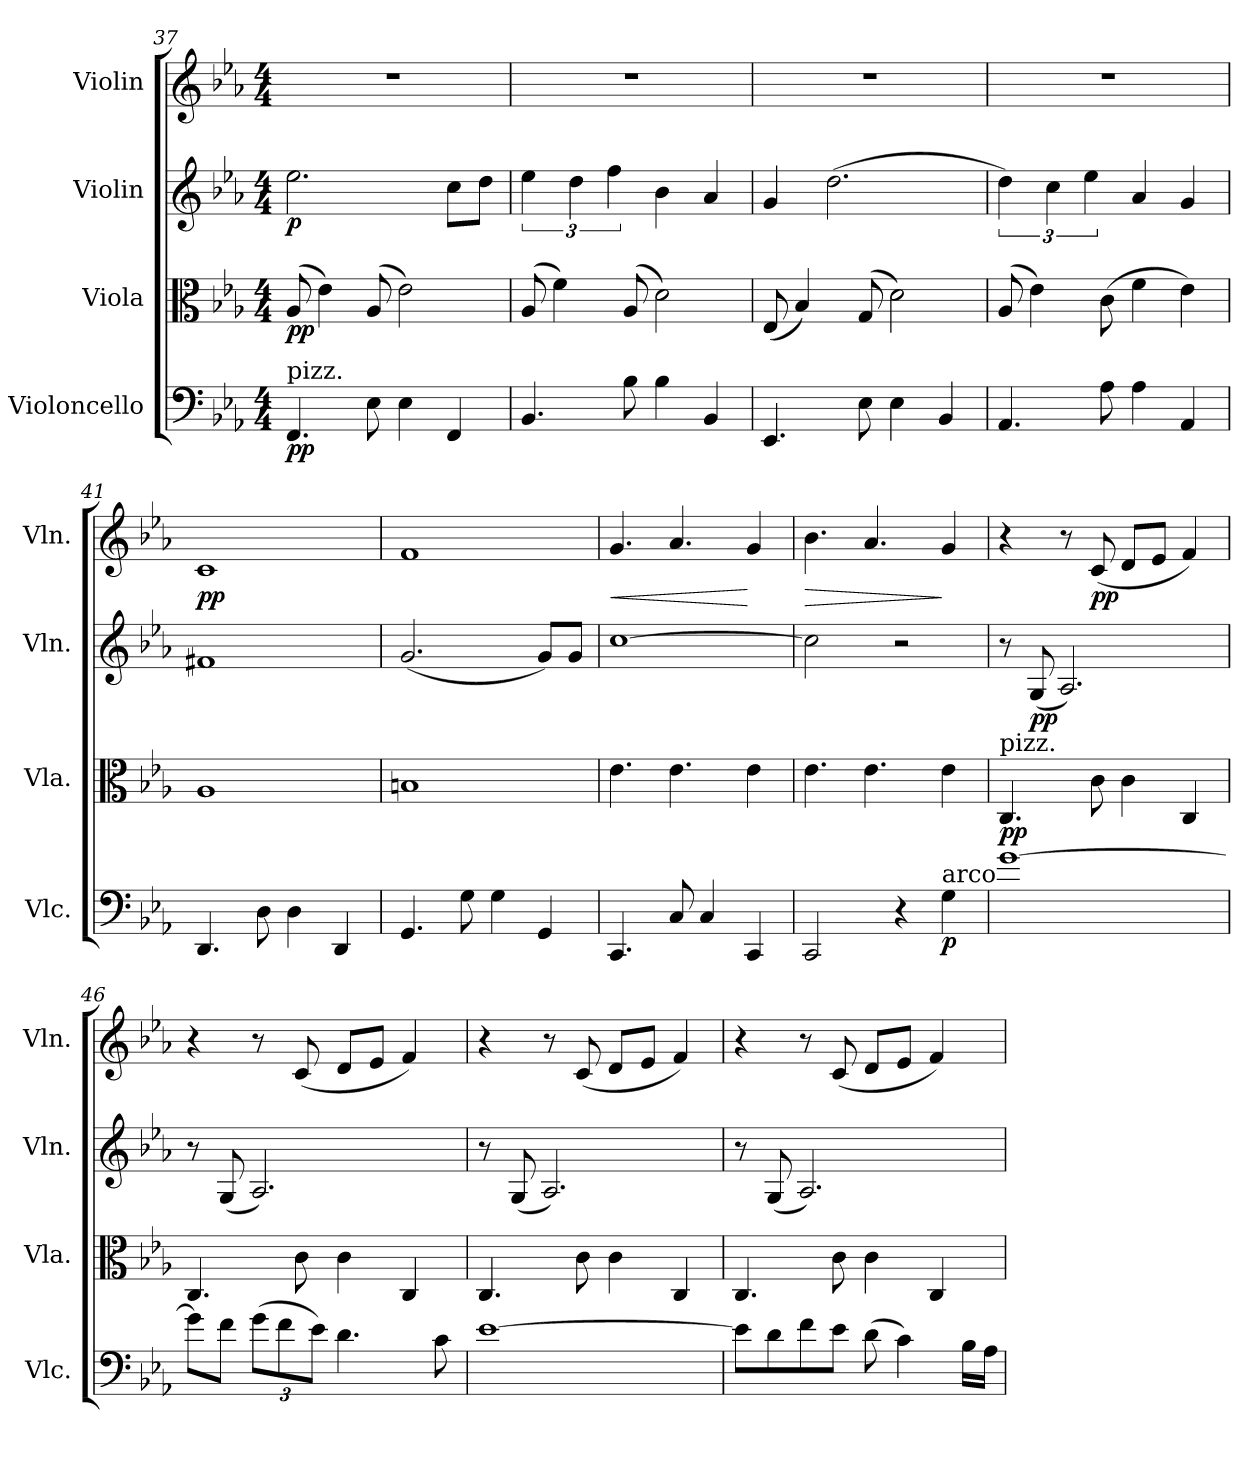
**kern	**dynam	**kern	**dynam	**kern	**dynam	**kern	**dynam
*part4	*part4	*part3	*part3	*part2	*part2	*part1	*part1
*staff4	*staff4	*staff3	*staff3	*staff2	*staff2	*staff1	*staff1
*I"Violoncello	*	*I"Viola	*	*I"Violin	*	*I"Violin	*
*I'Vlc.	*	*I'Vla.	*	*I'Vln.	*	*I'Vln.	*
*clefF4	*	*clefC3	*	*clefG2	*	*clefG2	*
*k[b-e-a-]	*	*k[b-e-a-]	*	*k[b-e-a-]	*	*k[b-e-a-]	*
*E-:	*	*E-:	*	*E-:	*	*E-:	*
*M4/4	*	*M4/4	*	*M4/4	*	*M4/4	*
=37	=37	=37	=37	=37	=37	=37	=37
!LO:TX:a:t=pizz.	!	!	!	!	!	!	!
!	!LO:DY:b	!	!LO:DY:b	!	!LO:DY:b	!	!
4.FF/	pp	(8A-/	pp	2.ee-\	p	1r	.
.	.	4e-\)	.	.	.	.	.
8E-\	.	(8A-/	.	.	.	.	.
4E-\	.	2e-\)	.	.	.	.	.
4FF/	.	.	.	8cc\L	.	.	.
.	.	.	.	8dd\J	.	.	.
=38	=38	=38	=38	=38	=38	=38	=38
4.BB-/	.	(8A-/	.	6ee-\	.	1r	.
.	.	4f\)	.	.	.	.	.
.	.	.	.	6dd\	.	.	.
.	.	.	.	6ff\	.	.	.
8B-\	.	(8A-/	.	.	.	.	.
4B-\	.	2d\)	.	4b-\	.	.	.
4BB-/	.	.	.	4a-/	.	.	.
=39	=39	=39	=39	=39	=39	=39	=39
4.EE-/	.	(8E-/	.	4g/	.	1r	.
.	.	4B-/)	.	.	.	.	.
.	.	.	.	(2.dd\	.	.	.
8E-\	.	(8G/	.	.	.	.	.
4E-\	.	2d\)	.	.	.	.	.
4BB-/	.	.	.	.	.	.	.
!!LO:LB:g=z
=40	=40	=40	=40	=40	=40	=40	=40
4.AA-/	.	(8A-/	.	6dd\)	.	1r	.
.	.	4e-\)	.	.	.	.	.
.	.	.	.	6cc\	.	.	.
.	.	.	.	6ee-\	.	.	.
8A-\	.	(8c\	.	.	.	.	.
4A-\	.	4f\	.	4a-/	.	.	.
4AA-/	.	4e-\)	.	4g/	.	.	.
=41	=41	=41	=41	=41	=41	=41	=41
!	!	!	!	!	!	!	!LO:DY:b
4.DD/	.	1A-	.	1f#X	.	1c	pp
8D\	.	.	.	.	.	.	.
4D\	.	.	.	.	.	.	.
4DD/	.	.	.	.	.	.	.
=42	=42	=42	=42	=42	=42	=42	=42
4.GG/	.	1Bn	.	(2.g/	.	1f	.
8G\	.	.	.	.	.	.	.
4G\	.	.	.	.	.	.	.
4GG/	.	.	.	8g/L)	.	.	.
.	.	.	.	8g/J	.	.	.
=43	=43	=43	=43	=43	=43	=43	=43
!	!	!	!	!	!	!	!LO:HP:b
4.CC/	.	4.e-\	.	[1cc	.	4.g/	<
8C/	.	4.e-\	.	.	.	4.a-/	.
4C/	.	.	.	.	.	.	.
4CC/	.	4e-\	.	.	.	4g/	[
=44	=44	=44	=44	=44	=44	=44	=44
!	!	!	!	!	!	!	!LO:HP:b
2CC/	.	4.e-\	.	2cc\]	.	4.b-\	>
.	.	4.e-\	.	.	.	4.a-/	.
4r	.	.	.	2r	.	.	.
!LO:TX:a:t=arco	!	!	!	!	!	!	!
!	!LO:DY:b	!	!	!	!	!	!
4G\	p	4e-\	.	.	.	4g/	]
=45	=45	=45	=45	=45	=45	=45	=45
!	!	!LO:TX:a:t=pizz.	!	!	!	!	!
!	!	!	!LO:DY:b	!	!	!	!
[1g	.	4.C/	pp	8r	.	4r	.
!	!	!	!	!	!LO:DY:b	!	!
.	.	.	.	(8G/	pp	.	.
.	.	.	.	2.A-/)	.	8r	.
!	!	!	!	!	!	!	!LO:DY:b
.	.	8c\	.	.	.	(8c/	pp
.	.	4c\	.	.	.	8d/L	.
.	.	.	.	.	.	8e-/J	.
.	.	4C/	.	.	.	4f/)	.
=46	=46	=46	=46	=46	=46	=46	=46
8g\L]	.	4.C/	.	8r	.	4r	.
8f\J	.	.	.	(8G/	.	.	.
*Xbrackettup	*	*	*	*	*	*	*
(12g\L	.	.	.	2.A-/)	.	8r	.
12f\	.	.	.	.	.	.	.
.	.	8c\	.	.	.	(8c/	.
12e-\J)	.	.	.	.	.	.	.
4.d\	.	4c\	.	.	.	8d/L	.
.	.	.	.	.	.	8e-/J	.
.	.	4C/	.	.	.	4f/)	.
8c\	.	.	.	.	.	.	.
=47	=47	=47	=47	=47	=47	=47	=47
[1e-	.	4.C/	.	8r	.	4r	.
.	.	.	.	(8G/	.	.	.
.	.	.	.	2.A-/)	.	8r	.
.	.	8c\	.	.	.	(8c/	.
.	.	4c\	.	.	.	8d/L	.
.	.	.	.	.	.	8e-/J	.
.	.	4C/	.	.	.	4f/)	.
!!LO:LB:g=z
=48	=48	=48	=48	=48	=48	=48	=48
8e-\L]	.	4.C/	.	8r	.	4r	.
8d\	.	.	.	(8G/	.	.	.
8f\	.	.	.	2.A-/)	.	8r	.
8e-\J	.	8c\	.	.	.	(8c/	.
(8d\	.	4c\	.	.	.	8d/L	.
4c\)	.	.	.	.	.	8e-/J	.
.	.	4C/	.	.	.	4f/)	.
16B-\LL	.	.	.	.	.	.	.
16A-\JJ	.	.	.	.	.	.	.
=	=	=	=	=	=	=	=
*-	*-	*-	*-	*-	*-	*-	*-
